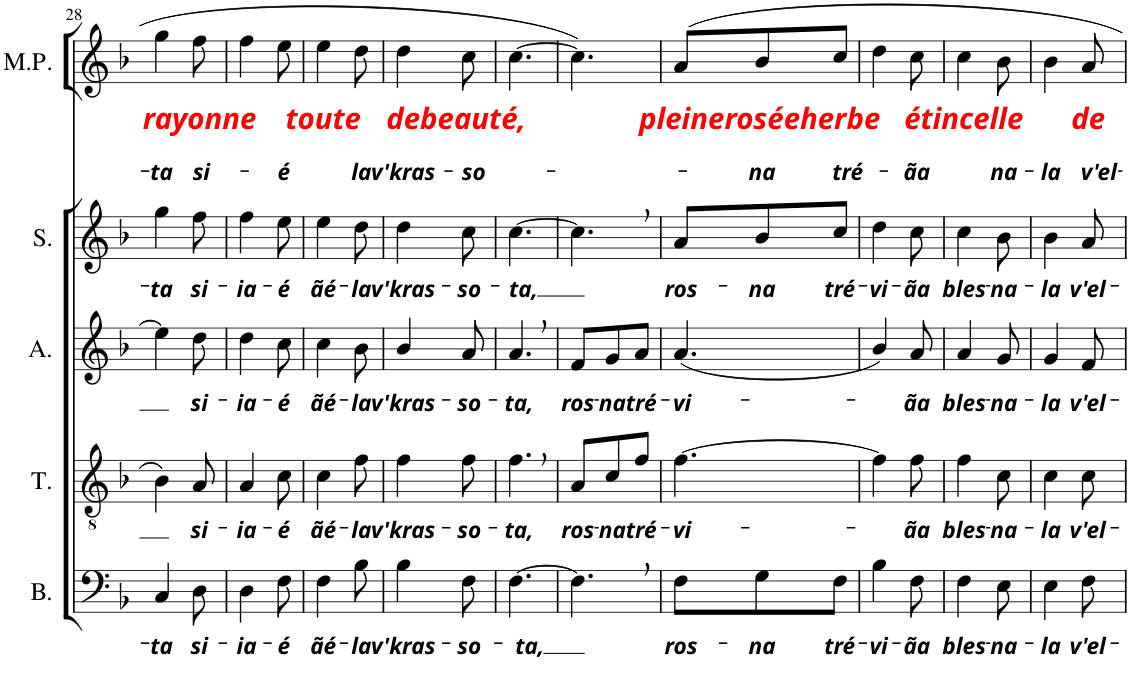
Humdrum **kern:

**kern	**text	**kern	**text	**kern	**text	**kern	**text	**kern	**text	**text
*part5	*part5	*part4	*part4	*part3	*part3	*part2	*part2	*part1	*part1	*part1
*staff5	*staff5	*staff4	*staff4	*staff3	*staff3	*staff2	*staff2	*staff1	*staff1	*staff1
*I"B.	*	*I"T.	*	*I"A.	*	*I"S.	*	*I"M.P.	*	*
*I'B.	*	*I'T.	*	*I'A.	*	*I'S.	*	*I'M.P.	*	*
!!LO:PB:g=z
*clefF4	*	*clefGv2	*	*clefG2	*	*clefG2	*	*clefG2	*	*
*k[b-]	*	*k[b-]	*	*k[b-]	*	*k[b-]	*	*k[b-]	*	*
*F:	*	*F:	*	*F:	*	*F:	*	*F:	*	*
*M3/8	*	*M3/8	*	*M3/8	*	*M3/8	*	*M3/8	*	*
=28	=28	=28	=28	=28	=28	=28	=28	=28	=28	=28
!	!LO:LY:b	!	!	!	!	!	!LO:LY:b	!	!	!LO:LY:b
4C/	-ta	4B-\	.	4ee\]	.	4gg\	-ta	4gg\	.	-ta
!	!LO:LY:b	!	!LO:LY:b	!	!LO:LY:b	!	!LO:LY:b	!	!LO:LY:b:color=#FF0000	!LO:LY:b
8D\	si-	8A/	si-	8dd\	si-	8ff\	si-	8ff\	rayonne	si-
=29	=29	=29	=29	=29	=29	=29	=29	=29	=29	=29
!	!LO:LY:b	!	!LO:LY:b	!	!LO:LY:b	!	!LO:LY:b	!	!	!
4D\	-ia-	4A/	-ia-	4dd\	-ia-	4ff\	-ia-	4ff\	.	.
!	!LO:LY:b	!	!LO:LY:b	!	!LO:LY:b	!	!LO:LY:b	!	!	!LO:LY:b
8F\	-é	8c\	-é	8cc\	-é	8ee\	-é	8ee\	.	-é
=30	=30	=30	=30	=30	=30	=30	=30	=30	=30	=30
!	!LO:LY:b	!	!LO:LY:b	!	!LO:LY:b	!	!LO:LY:b	!	!LO:LY:b:color=#FF0000	!
4F\	ãé-	4c\	ãé-	4cc\	ãé-	4ee\	ãé-	4ee\	toute	.
!	!LO:LY:b	!	!LO:LY:b	!	!LO:LY:b	!	!LO:LY:b	!	!	!LO:LY:b
8B-\	-la	8f\	-la	8b-\	-la	8dd\	-la	8dd\	.	la
=31	=31	=31	=31	=31	=31	=31	=31	=31	=31	=31
!	!LO:LY:b	!	!LO:LY:b	!	!LO:LY:b	!	!LO:LY:b	!	!LO:LY:b:color=#FF0000	!LO:LY:b
4B-\	v'kras-	4f\	v'kras-	4b-/	v'kras-	4dd\	v'kras-	4dd\	de	v'kras-
!	!LO:LY:b	!	!LO:LY:b	!	!LO:LY:b	!	!LO:LY:b	!	!LO:LY:b:color=#FF0000	!LO:LY:b
8F\	-so-	8f\	-so-	8a/	-so-	8cc\	-so-	8cc\	beauté,	-so-
=32	=32	=32	=32	=32	=32	=32	=32	=32	=32	=32
!	!LO:LY:b	!	!LO:LY:b	!	!LO:LY:b	!	!LO:LY:b	!	!	!
[4.F\	-ta,	4.f,\	-ta,	4.a,/	-ta,	[4.cc\	-ta,	[4.cc\	.	.
=33	=33	=33	=33	=33	=33	=33	=33	=33	=33	=33
!	!	!	!LO:LY:b	!	!LO:LY:b	!	!	!	!	!
4.F,\]	.	8A/L	ros-	8f/L	ros-	4.cc,\]	.	4.cc\]	.	.
!	!	!	!LO:LY:b	!	!LO:LY:b	!	!	!	!	!
.	.	8c/	-na	8g/	-na	.	.	.	.	.
!	!	!	!LO:LY:b	!	!LO:LY:b	!	!	!	!	!
.	.	8f/J	tré-	8a/J	tré-	.	.	.	.	.
=34	=34	=34	=34	=34	=34	=34	=34	=34	=34	=34
!	!LO:LY:b	!	!LO:LY:b	!	!LO:LY:b	!	!LO:LY:b	!	!LO:LY:b:color=#FF0000	!
8F\L	ros-	[4.f\	-vi-	(4.a/	-vi-	8a/L	ros-	8a/L	pleine	.
!	!LO:LY:b	!	!	!	!	!	!LO:LY:b	!	!LO:LY:b:color=#FF0000	!LO:LY:b
8G\	-na	.	.	.	.	8b-/	-na	8b-/	rosée	-na
!	!LO:LY:b	!	!	!	!	!	!LO:LY:b	!	!LO:LY:b:color=#FF0000	!LO:LY:b
8F\J	tré-	.	.	.	.	8cc/J	tré-	8cc/J	herbe	tré-
=35	=35	=35	=35	=35	=35	=35	=35	=35	=35	=35
!	!LO:LY:b	!	!	!	!	!	!LO:LY:b	!	!	!
4B-\	-vi-	4f\]	.	4b-/)	.	4dd\	-vi-	4dd\	.	.
!	!LO:LY:b	!	!LO:LY:b	!	!LO:LY:b	!	!LO:LY:b	!	!	!LO:LY:b
8F\	-ãa	8f\	-ãa	8a/	-ãa	8cc\	-ãa	8cc\	.	-ãa
=36	=36	=36	=36	=36	=36	=36	=36	=36	=36	=36
!	!LO:LY:b	!	!LO:LY:b	!	!LO:LY:b	!	!LO:LY:b	!	!LO:LY:b:color=#FF0000	!
4F\	bles-	4f\	bles-	4a/	bles-	4cc\	bles-	4cc\	étincelle	.
!	!LO:LY:b	!	!LO:LY:b	!	!LO:LY:b	!	!LO:LY:b	!	!	!LO:LY:b
8E\	-na-	8c\	-na-	8g/	-na-	8b-\	-na-	8b-\	.	na-
=37	=37	=37	=37	=37	=37	=37	=37	=37	=37	=37
!	!LO:LY:b	!	!LO:LY:b	!	!LO:LY:b	!	!LO:LY:b	!	!	!LO:LY:b
4E\	-la	4c\	-la	4g/	-la	4b-\	-la	4b-\	.	-la
!	!LO:LY:b	!	!LO:LY:b	!	!LO:LY:b	!	!LO:LY:b	!	!LO:LY:b:color=#FF0000	!LO:LY:b
8F\	v'el-	8c\	-v'el-	8f/	v'el-	8a/	v'el-	8a/	de	v'el-
=	=	=	=	=	=	=	=	=	=	=
*-	*-	*-	*-	*-	*-	*-	*-	*-	*-	*-
